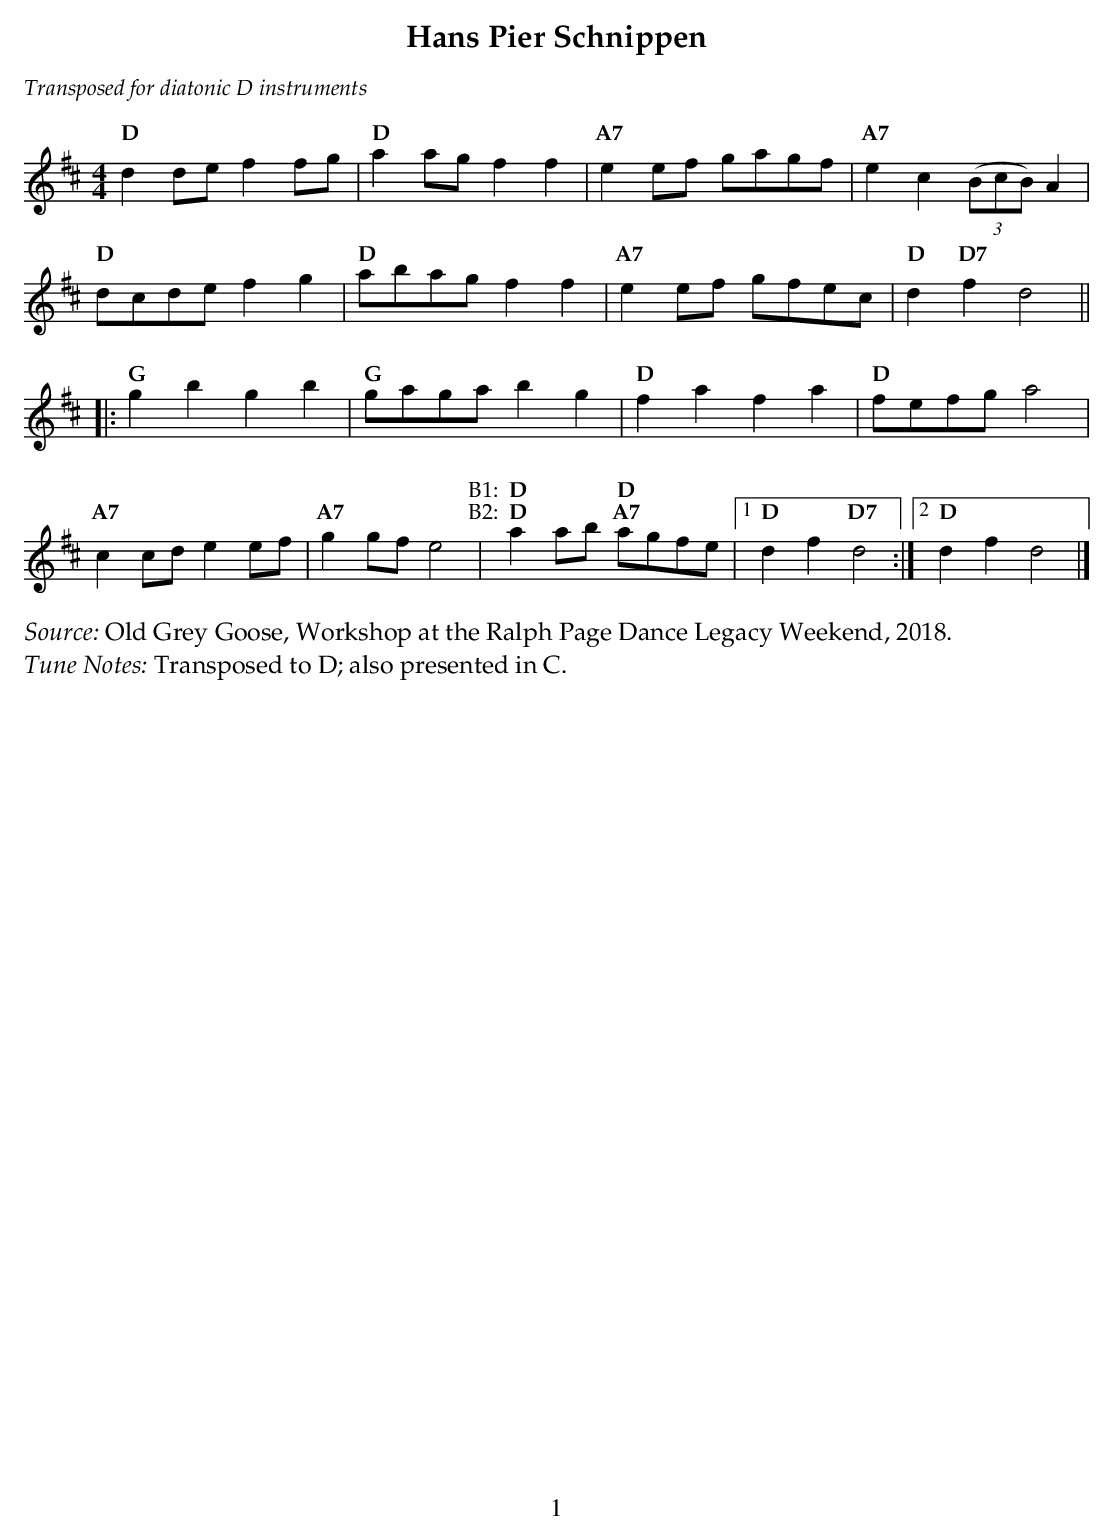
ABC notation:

X:1
T:Hans Pier Schnippen
U:s = !slide!
U:t = !trill!
M:4/4
L:1/8
K:D
%%textfont Palatino-Italic 14
%%text Transposed for diatonic D instruments
%%textfont Palatino-Roman 16
%%vskip 10
"D" d2 de f2 fg  | "D" a2 ag f2 f2 | "A7" e2 ef gagf | "A7" e2 c2 ((3 BcB) A2 |
"D" dcde f2g2    | "D" abag f2 f2  | "A7" e2 ef gfec | "D" d2 "D7" f2 d4 ||
|: "G" g2 b2 g2 b2  | "G" gaga b2 g2  | "D" f2 a2 f2 a2 | "D" fefg a4 |
"A7" c2 cd e2 ef | "A7" g2 gf e4 "^B1:" "^B2:"       |  y "D;D" a2 ab "D;A7" agfe \
|1 "D" d2 f2 "D7" d4 :|2 "D" d2 f2 d4 |]
